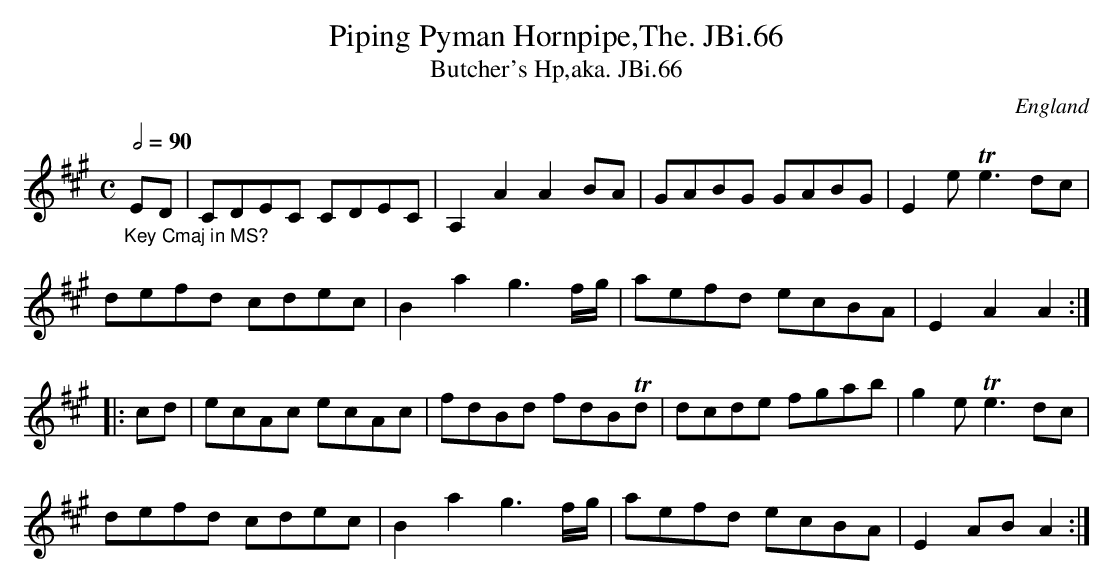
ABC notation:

X:1
T:Piping Pyman Hornpipe,The. JBi.66
T:Butcher's Hp,aka. JBi.66
M:C
L:1/8
Q:1/2=90
O:England
K:A
"_Key Cmaj in MS?"ED|CDEC CDEC|A,2A2A2BA|GABG GABG|E2eTe3dc|!
defd cdec|B2a2g3f/g/|aefd ecBA|E2A2A2:|!
|:cd|ecAc ecAc|fdBd fdBTd|dcde fgab|g2eTe3dc|!
defd cdec|B2a2g3f/g/|aefd ecBA|E2ABA2:|
